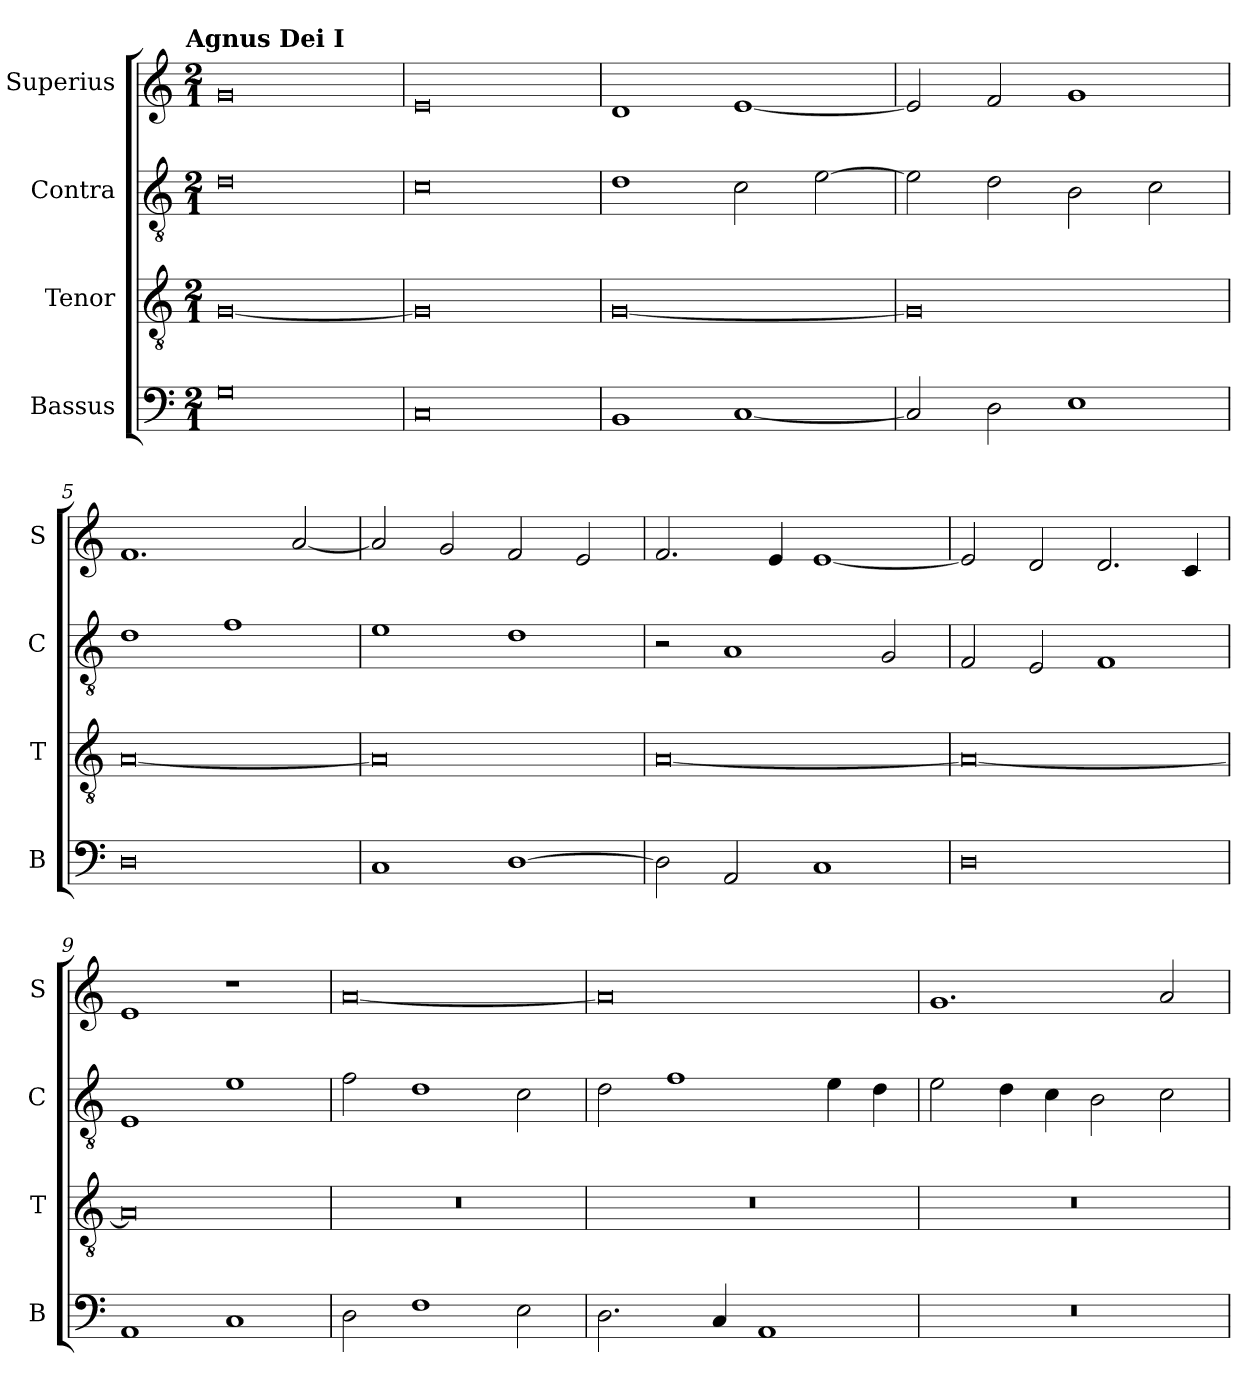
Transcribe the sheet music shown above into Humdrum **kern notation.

**kern	**kern	**kern	**kern
*part4	*part3	*part2	*part1
*staff4	*staff3	*staff2	*staff1
*I"Bassus	*I"Tenor	*I"Contra	*I"Superius
*I'B	*I'T	*I'C	*I'S
*clefF4	*clefGv2	*clefGv2	*clefG2
*k[]	*k[]	*k[]	*k[]
!!LO:TX:omd:t=Agnus Dei I
*M2/1	*M2/1	*M2/1	*M2/1
=1	=1	=1	=1
0G	[0G	0d	0g
=2	=2	=2	=2
0C	0G]	0c	0e
=3	=3	=3	=3
1BB	[0G	1d	1d
[1C	.	2c\	[1e
.	.	[2e\	.
=4	=4	=4	=4
2C/]	0G]	2e\]	2e/]
2D\	.	2d\	2f/
1E	.	2B\	1g
.	.	2c\	.
=5	=5	=5	=5
0D	[0A	1d	1.f
.	.	1f	.
.	.	.	[2a/
=6	=6	=6	=6
1C	0A]	1e	2a/]
.	.	.	2g/
[1D	.	1d	2f/
.	.	.	2e/
=7	=7	=7	=7
2D\]	[0A	2r	2.f/
2AA/	.	1A	.
.	.	.	4e/
1C	.	.	[1e
.	.	2G/	.
=8	=8	=8	=8
0D	0A_	2F/	2e/]
.	.	2E/	2d/
.	.	1F	2.d/
.	.	.	4c/
=9	=9	=9	=9
1AA	0A]	1E	1e
1C	.	1e	1r
=10	=10	=10	=10
2D\	0r	2f\	[0a
1F	.	1d	.
2E\	.	2c\	.
=11	=11	=11	=11
2.D\	0r	2d\	0a]
.	.	1f	.
4C/	.	.	.
1AA	.	.	.
.	.	4e\	.
.	.	4d\	.
=12	=12	=12	=12
0r	0r	2e\	1.g
.	.	4d\	.
.	.	4c\	.
.	.	2B\	.
.	.	2c\	2a/
=	=	=	=
*-	*-	*-	*-
